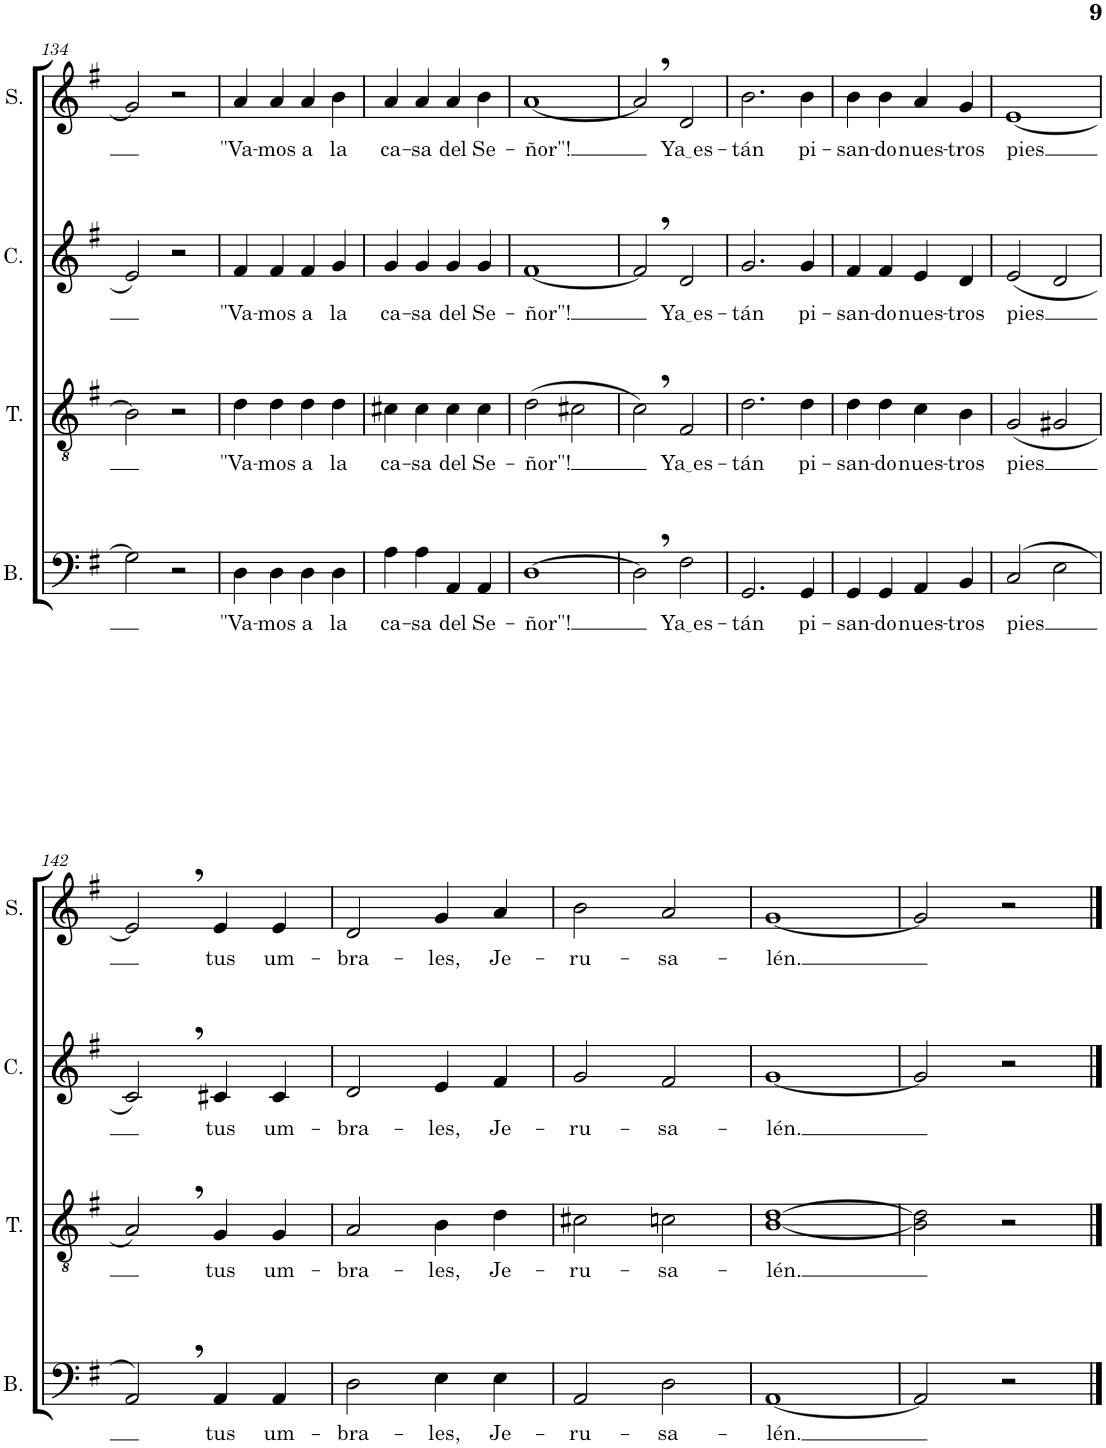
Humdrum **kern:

**kern	**text	**kern	**text	**kern	**text	**kern	**text	**harte
*part4	*part4	*part3	*part3	*part2	*part2	*part1	*part1	*part1
*staff4	*staff4	*staff3	*staff3	*staff2	*staff2	*staff1	*staff1	*
*I"Bajo	*	*I"Tenor	*	*I"Contralto	*	*I"Soprano	*	*
*I'B.	*	*I'T.	*	*I'C.	*	*I'S.	*	*
!!LO:PB:g=z
*clefF4	*	*clefGv2	*	*clefG2	*	*clefG2	*	*
*k[f#]	*	*k[f#]	*	*k[f#]	*	*k[f#]	*	*
*M2/2	*	*M2/2	*	*M2/2	*	*M2/2	*	*
*met(c|)	*	*met(c|)	*	*met(c|)	*	*met(c|)	*	*
=134	=134	=134	=134	=134	=134	=134	=134	=134
!	!	!	!	!	!	!	!	!LO:H:kt=m
2G\]	.	2B\]	.	2e/	.	2g/]	.	E:min
!	!	!	!	!	!	!	!	!LO:H:kt=7
2r	.	2r	.	2r	.	2r	.	A:7
=135	=135	=135	=135	=135	=135	=135	=135	=135
!	!LO:LY:b	!	!LO:LY:b	!	!LO:LY:b	!	!LO:LY:b	!
4D\	"Va-	4d\	"Va-	4f#/	"Va-	4a/	"Va-	D:maj
!	!LO:LY:b	!	!LO:LY:b	!	!LO:LY:b	!	!LO:LY:b	!
4D\	-mos	4d\	-mos	4f#/	-mos	4a/	-mos	.
!	!LO:LY:b	!	!LO:LY:b	!	!LO:LY:b	!	!LO:LY:b	!
4D\	a	4d\	a	4f#/	a	4a/	a	.
!	!LO:LY:b	!	!LO:LY:b	!	!LO:LY:b	!	!LO:LY:b	!
4D\	la	4d\	la	4g/	la	4b\	la	.
=136	=136	=136	=136	=136	=136	=136	=136	=136
!	!LO:LY:b	!	!LO:LY:b	!	!LO:LY:b	!	!LO:LY:b	!LO:H:kt=7
4A\	ca-	4c#X\	ca-	4g/	ca-	4a/	ca-	A:7
!	!LO:LY:b	!	!LO:LY:b	!	!LO:LY:b	!	!LO:LY:b	!
4A\	-sa	4c#\	-sa	4g/	-sa	4a/	-sa	.
!	!LO:LY:b	!	!LO:LY:b	!	!LO:LY:b	!	!LO:LY:b	!
4AA/	del	4c#\	del	4g/	del	4a/	del	.
!	!LO:LY:b	!	!LO:LY:b	!	!LO:LY:b	!	!LO:LY:b	!
4AA/	Se-	4c#\	Se-	4g/	Se-	4b\	Se-	.
=137	=137	=137	=137	=137	=137	=137	=137	=137
!	!LO:LY:b	!	!LO:LY:b	!	!LO:LY:b	!	!LO:LY:b	!
[1D	-ñor"!	(2d\	-ñor"!	[1f#	-ñor"!	[1a	-ñor"!	D:maj
.	.	2c#X\	.	.	.	.	.	.
=138	=138	=138	=138	=138	=138	=138	=138	=138
!	!	!	!	!	!	!	!	!LO:H:kt=7
2D,\]	.	2c,\)	.	2f#,/]	.	2a,/]	.	D:7
!	!LO:LY:b	!	!LO:LY:b	!	!LO:LY:b	!	!LO:LY:b	!
2F#\	Ya es	2F#/	Ya es	2d/	Ya es	2d/	Ya es	.
=139	=139	=139	=139	=139	=139	=139	=139	=139
!	!LO:LY:b	!	!LO:LY:b	!	!LO:LY:b	!	!LO:LY:b	!LO:H:kt=7
2.GG/	-tán	2.d\	-tán	2.g/	-tán	2.b\	-tán	G:7
!	!LO:LY:b	!	!LO:LY:b	!	!LO:LY:b	!	!LO:LY:b	!
4GG/	pi-	4d\	pi-	4g/	pi-	4b\	pi-	.
=140	=140	=140	=140	=140	=140	=140	=140	=140
!	!LO:LY:b	!	!LO:LY:b	!	!LO:LY:b	!	!LO:LY:b	!
4GG/	-san-	4d\	-san-	4f#/	-san-	4b\	-san-	.
!	!LO:LY:b	!	!LO:LY:b	!	!LO:LY:b	!	!LO:LY:b	!
4GG/	-do	4d\	-do	4f#/	-do	4b\	-do	.
!	!LO:LY:b	!	!LO:LY:b	!	!LO:LY:b	!	!LO:LY:b	!
4AA/	nues-	4c\	nues-	4e/	nues-	4a/	nues-	.
!	!LO:LY:b	!	!LO:LY:b	!	!LO:LY:b	!	!LO:LY:b	!
4BB/	-tros	4B\	-tros	4d/	-tros	4g/	-tros	.
=141	=141	=141	=141	=141	=141	=141	=141	=141
!	!LO:LY:b	!	!LO:LY:b	!	!LO:LY:b	!	!LO:LY:b	!
*	*	*	*	*	*	*^	*	*
(2C/	pies	(2G/	pies	(2e/	pies	[1e	2ryy	pies	C:maj
!	!	!	!	!	!	!	!	!	!LO:H:kt=7
2E\	.	2G#X/	.	2d/	.	.	2ryy	.	E:7
!!LO:LB:g=z
=142	=142	=142	=142	=142	=142	=142	=142	=142	=142
!	!	!	!	!	!	!	!	!	!LO:H:kt=m
*	*	*	*	*	*	*v	*v	*	*
2AA,/)	.	2A,/)	.	2c,/)	.	2e,/]	.	A:min
!	!LO:LY:b	!	!LO:LY:b	!	!LO:LY:b	!	!LO:LY:b	!LO:H:kt=7
4AA/	tus	4G/	tus	4c#X/	tus	4e/	tus	A:7
!	!LO:LY:b	!	!LO:LY:b	!	!LO:LY:b	!	!LO:LY:b	!
4AA/	um-	4G/	um-	4c#/	um-	4e/	um-	.
=143	=143	=143	=143	=143	=143	=143	=143	=143
!	!LO:LY:b	!	!LO:LY:b	!	!LO:LY:b	!	!LO:LY:b	!
2D\	-bra-	2A/	-bra-	2d/	-bra-	2d/	-bra-	D:maj
!	!LO:LY:b	!	!LO:LY:b	!	!LO:LY:b	!	!LO:LY:b	!LO:H:kt=m7
4E\	-les,	4B\	-les,	4e/	-les,	4g/	-les,	E:min7
!	!LO:LY:b	!	!LO:LY:b	!	!LO:LY:b	!	!LO:LY:b	!
4E\	Je-	4d\	Je-	4f#/	Je-	4a/	Je-	.
=144	=144	=144	=144	=144	=144	=144	=144	=144
!	!LO:LY:b	!	!LO:LY:b	!	!LO:LY:b	!	!LO:LY:b	!LO:H:kt=7
2AA/	-ru-	2c#X\	-ru-	2g/	-ru-	2b\	-ru-	A:7
!	!LO:LY:b	!	!LO:LY:b	!	!LO:LY:b	!	!LO:LY:b	!LO:H:kt=7
2D\	-sa-	2cn\	-sa-	2f#/	-sa-	2a/	-sa-	D:7
=145	=145	=145	=145	=145	=145	=145	=145	=145
!	!LO:LY:b	!	!LO:LY:b	!	!LO:LY:b	!	!LO:LY:b	!
[1AA	-lén.	[1B [1d	-lén.	[1g	-lén.	[1g	-lén.	G:maj
=146	=146	=146	=146	=146	=146	=146	=146	=146
2AA/]	.	2B\] 2d\]	.	2g/]	.	2g/]	.	.
2r	.	2r	.	2r	.	2r	.	.
==	==	==	==	==	==	==	==	==
*-	*-	*-	*-	*-	*-	*-	*-	*-
